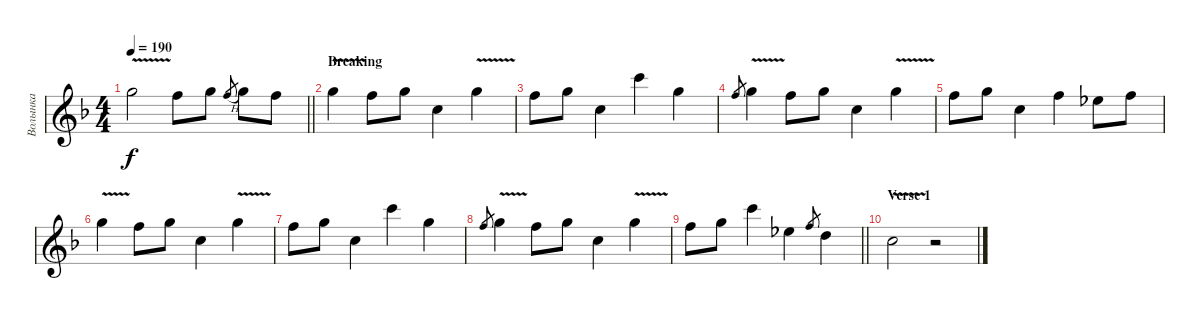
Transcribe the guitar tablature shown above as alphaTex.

\track ("Волынка" "Волынка") {instrument bassoon}
\staff {score}
\tuning (E5 B4 G4 D4 A3 E3) {hide}
\ts (4 4)
\tempo 190
\clef g2
\barLineRight lightlight
\ks dminor
8.2{v}.2{dy f} 6.2.8 8.2.8 6.2{h}.8{gr} 8.2.8 6.2.8 |
\section ("" "Breaking")
8.2{v}.4 6.2.8 8.2.8 5.3.4 8.2{v}.4 |
6.2.8 8.2.8 5.3.4 8.1.4 8.2.4 |
6.2.8{gr} 8.2{v}.4 6.2.8 8.2.8 5.3.4 8.2{v}.4 |
6.2.8 8.2.8 5.3.4 6.2.4 4.2.8 6.2.8 |
8.2{v}.4 6.2.8 8.2.8 5.3.4 8.2{v}.4 |
6.2.8 8.2.8 5.3.4 8.1.4 8.2.4 |
6.2.8{gr} 8.2{v}.4 6.2.8 8.2.8 5.3.4 8.2{v}.4 |
\barLineRight lightlight
6.2.8 8.2.8 8.1.4 4.2.4 6.2.8{gr} 3.2.4 |
\section ("" "Verse 1")
5.3{v}.2 r.2
